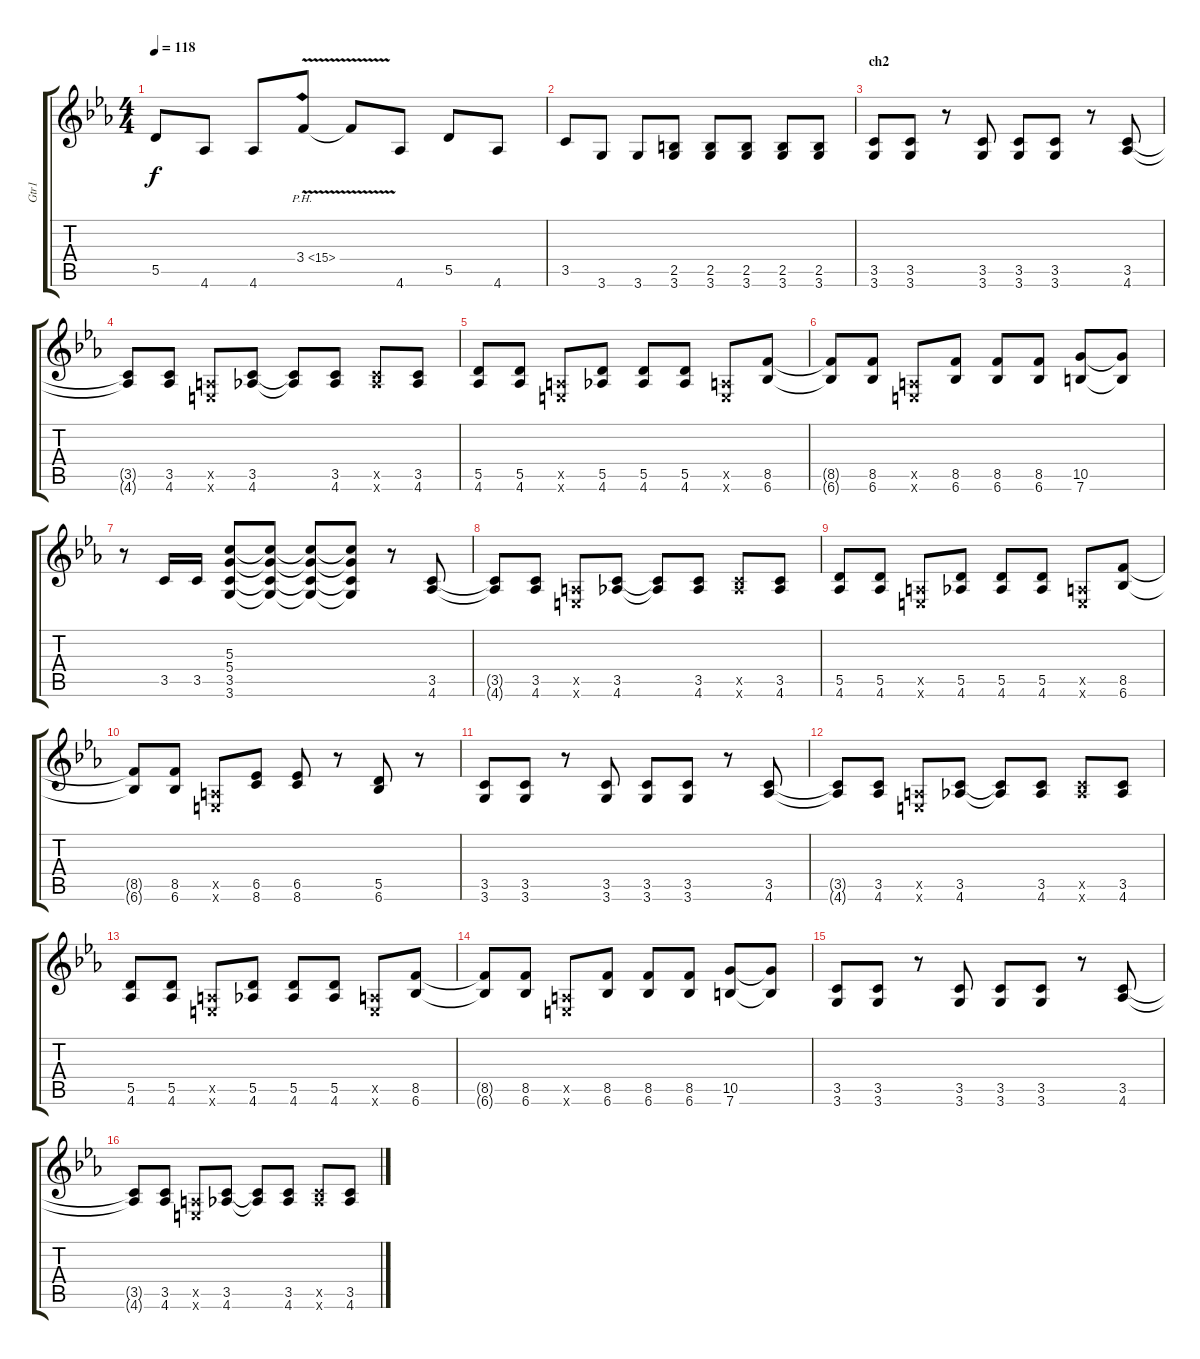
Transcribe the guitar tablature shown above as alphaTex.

\track ("Gtr1" "Gtr1") {instrument distortionguitar}
\staff {score tabs}
\tuning (E4 B3 G3 D3 A2 E2) {hide}
\ts (4 4)
\tempo 118
\clef g2
\ks cminor
5.5.8{dy f} 4.6.8 4.6.8 3.4{ph 12 v}.8 3.4{t}.8 4.6.8 5.5.8 4.6.8 |
3.5.8 3.6.8 3.6.8 (2.5 3.6).8 (2.5 3.6).8 (2.5 3.6).8 (2.5 3.6).8 (2.5 3.6).8 |
\section ("" "ch2")
(3.5 3.6).8 (3.5 3.6).8 r.8 (3.5 3.6).8 (3.5 3.6).8 (3.5 3.6).8 r.8 (3.5 4.6).8 |
(3.5{t} 4.6{t}).8 (3.5 4.6).8 (0.5{x} 0.6{x}).8 (3.5 4.6).8 (3.5{t} 4.6{t}).8 (3.5 4.6).8 (3.5{x} 4.6{x}).8 (3.5 4.6).8 |
(5.5 4.6).8 (5.5 4.6).8 (0.5{x} 0.6{x}).8 (5.5 4.6).8 (5.5 4.6).8 (5.5 4.6).8 (0.5{x} 0.6{x}).8 (8.5 6.6).8 |
(8.5{t} 6.6{t}).8 (8.5 6.6).8 (0.5{x} 0.6{x}).8 (8.5 6.6).8 (8.5 6.6).8 (8.5 6.6).8 (10.5 7.6).8 (10.5{t} 7.6{t}).8 |
r.8 3.5.16 3.5.16 (5.3 5.4 3.5 3.6).8 (5.3{t} 5.4{t} 3.5{t} 3.6{t}).8 (5.3{t} 5.4{t} 3.5{t} 3.6{t}).8 (5.3{t} 5.4{t} 3.5{t} 3.6{t}).8 r.8 (3.5 4.6).8 |
(3.5{t} 4.6{t}).8 (3.5 4.6).8 (0.5{x} 0.6{x}).8 (3.5 4.6).8 (3.5{t} 4.6{t}).8 (3.5 4.6).8 (3.5{x} 4.6{x}).8 (3.5 4.6).8 |
(5.5 4.6).8 (5.5 4.6).8 (0.5{x} 0.6{x}).8 (5.5 4.6).8 (5.5 4.6).8 (5.5 4.6).8 (0.5{x} 0.6{x}).8 (8.5 6.6).8 |
(8.5{t} 6.6{t}).8 (8.5 6.6).8 (0.5{x} 0.6{x}).8 (6.5 8.6).8 (6.5 8.6).8 r.8 (5.5 6.6).8 r.8 |
(3.5 3.6).8 (3.5 3.6).8 r.8 (3.5 3.6).8 (3.5 3.6).8 (3.5 3.6).8 r.8 (3.5 4.6).8 |
(3.5{t} 4.6{t}).8 (3.5 4.6).8 (0.5{x} 0.6{x}).8 (3.5 4.6).8 (3.5{t} 4.6{t}).8 (3.5 4.6).8 (3.5{x} 4.6{x}).8 (3.5 4.6).8 |
(5.5 4.6).8 (5.5 4.6).8 (0.5{x} 0.6{x}).8 (5.5 4.6).8 (5.5 4.6).8 (5.5 4.6).8 (0.5{x} 0.6{x}).8 (8.5 6.6).8 |
(8.5{t} 6.6{t}).8 (8.5 6.6).8 (0.5{x} 0.6{x}).8 (8.5 6.6).8 (8.5 6.6).8 (8.5 6.6).8 (10.5 7.6).8 (10.5{t} 7.6{t}).8 |
(3.5 3.6).8 (3.5 3.6).8 r.8 (3.5 3.6).8 (3.5 3.6).8 (3.5 3.6).8 r.8 (3.5 4.6).8 |
(3.5{t} 4.6{t}).8 (3.5 4.6).8 (0.5{x} 0.6{x}).8 (3.5 4.6).8 (3.5{t} 4.6{t}).8 (3.5 4.6).8 (3.5{x} 4.6{x}).8 (3.5 4.6).8
